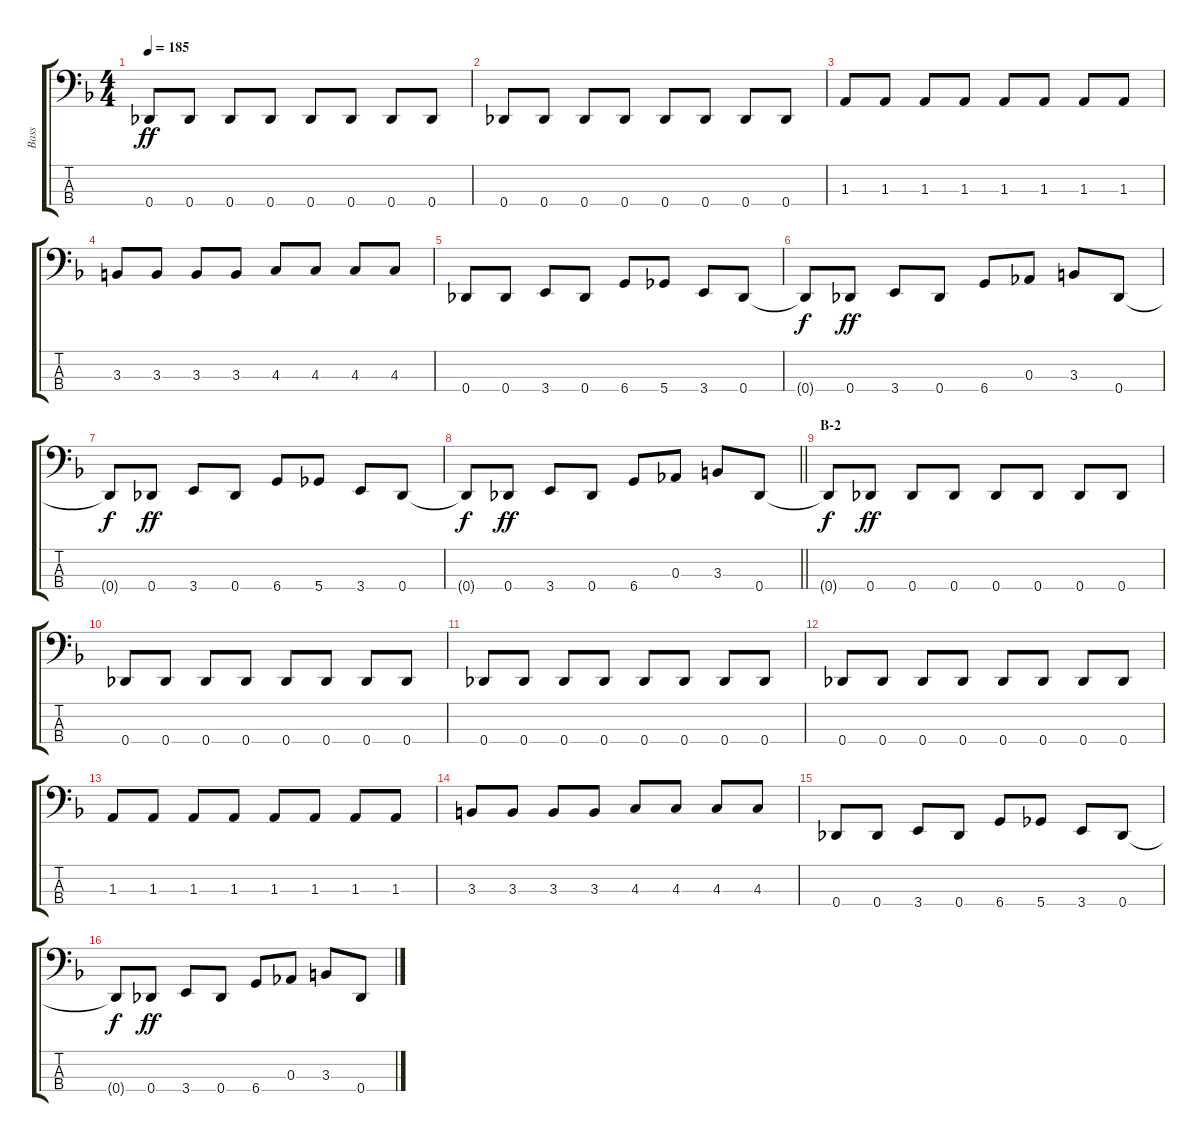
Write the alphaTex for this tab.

\track ("Bass" "Bass") {instrument electricbasspick}
\staff {score tabs}
\tuning (Gb2 Db2 Ab1 Db1) {hide}
\ts (4 4)
\tempo 185
\clef f4
\ks f
0.4.8{dy ff} 0.4.8 0.4.8 0.4.8 0.4.8 0.4.8 0.4.8 0.4.8 |
0.4.8 0.4.8 0.4.8 0.4.8 0.4.8 0.4.8 0.4.8 0.4.8 |
1.3.8 1.3.8 1.3.8 1.3.8 1.3.8 1.3.8 1.3.8 1.3.8 |
3.3.8 3.3.8 3.3.8 3.3.8 4.3.8 4.3.8 4.3.8 4.3.8 |
0.4.8 0.4.8 3.4.8 0.4.8 6.4.8 5.4.8 3.4.8 0.4.8 |
0.4{t}.8{dy f} 0.4.8{dy ff} 3.4.8 0.4.8 6.4.8 0.3.8 3.3.8 0.4.8 |
0.4{t}.8{dy f} 0.4.8{dy ff} 3.4.8 0.4.8 6.4.8 5.4.8 3.4.8 0.4.8 |
\barLineRight lightlight
0.4{t}.8{dy f} 0.4.8{dy ff} 3.4.8 0.4.8 6.4.8 0.3.8 3.3.8 0.4.8 |
\section ("" "B-2")
0.4{t}.8{dy f} 0.4.8{dy ff} 0.4.8 0.4.8 0.4.8 0.4.8 0.4.8 0.4.8 |
0.4.8 0.4.8 0.4.8 0.4.8 0.4.8 0.4.8 0.4.8 0.4.8 |
0.4.8 0.4.8 0.4.8 0.4.8 0.4.8 0.4.8 0.4.8 0.4.8 |
0.4.8 0.4.8 0.4.8 0.4.8 0.4.8 0.4.8 0.4.8 0.4.8 |
1.3.8 1.3.8 1.3.8 1.3.8 1.3.8 1.3.8 1.3.8 1.3.8 |
3.3.8 3.3.8 3.3.8 3.3.8 4.3.8 4.3.8 4.3.8 4.3.8 |
0.4.8 0.4.8 3.4.8 0.4.8 6.4.8 5.4.8 3.4.8 0.4.8 |
0.4{t}.8{dy f} 0.4.8{dy ff} 3.4.8 0.4.8 6.4.8 0.3.8 3.3.8 0.4.8
